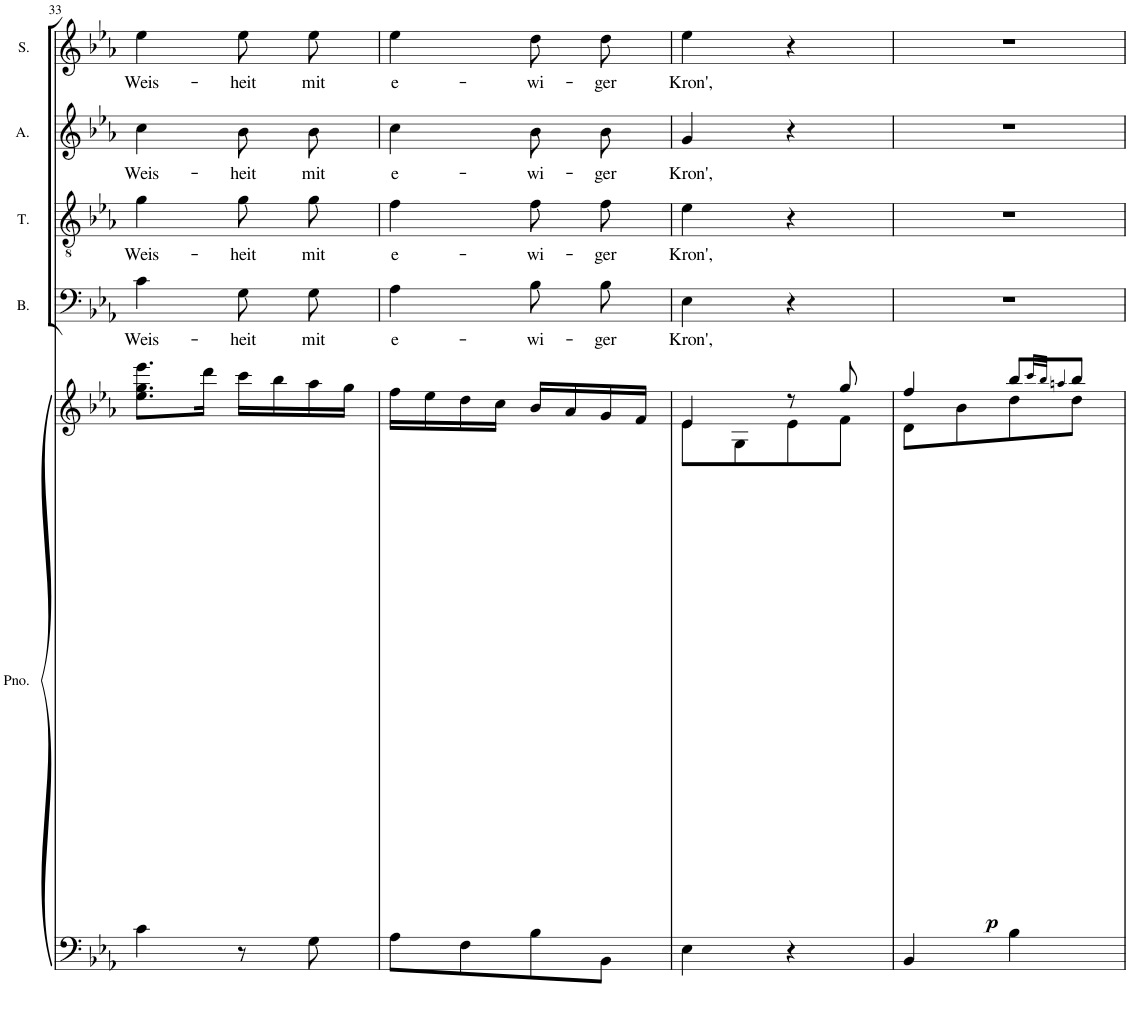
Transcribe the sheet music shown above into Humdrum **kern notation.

**kern	**kern	**dynam	**kern	**text	**kern	**text	**kern	**text	**kern	**text
*part5	*part5	*part5	*part4	*part4	*part3	*part3	*part2	*part2	*part1	*part1
*staff6	*staff5	*staff5/6	*staff4	*staff4	*staff3	*staff3	*staff2	*staff2	*staff1	*staff1
*I"Piano	*	*	*I"Bass	*	*I"Tenor	*	*I"Alto	*	*I"Soprano	*
*I'Pno.	*	*	*I'B.	*	*I'T.	*	*I'A.	*	*I'S.	*
!!LO:PB:g=z
*clefF4	*clefG2	*	*clefF4	*	*clefGv2	*	*clefG2	*	*clefG2	*
*k[b-e-a-]	*k[b-e-a-]	*	*k[b-e-a-]	*	*k[b-e-a-]	*	*k[b-e-a-]	*	*k[b-e-a-]	*
*M2/4	*M4/4	*	*M2/4	*	*M2/4	*	*M2/4	*	*M2/4	*
=33	=33	=33	=33	=33	=33	=33	=33	=33	=33	=33
!	!	!	!	!LO:LY:b	!	!LO:LY:b	!	!LO:LY:b	!	!LO:LY:b
4c\	8.ee-\ 8.gg\ 8.eee-\L	.	4c\	Weis-	4g\	Weis-	4cc\	Weis-	4ee-\	Weis-
.	16ddd\Jk	.	.	.	.	.	.	.	.	.
!	!	!	!	!LO:LY:b	!	!LO:LY:b	!	!LO:LY:b	!	!LO:LY:b
8r	16ccc\LL	.	8G\L	-heit	8g\L	-heit	8b-\L	-heit	8ee-\L	-heit
.	16bb-\	.	.	.	.	.	.	.	.	.
!	!	!	!	!LO:LY:b	!	!LO:LY:b	!	!LO:LY:b	!	!LO:LY:b
8G\	16aa-\	.	8G\J	mit	8g\J	mit	8b-\J	mit	8ee-\J	mit
.	16gg\JJ	.	.	.	.	.	.	.	.	.
=34	=34	=34	=34	=34	=34	=34	=34	=34	=34	=34
!	!	!	!	!LO:LY:b	!	!LO:LY:b	!	!LO:LY:b	!	!LO:LY:b
8A-\L	16ff\LL	.	4A-\	e-	4f\	e-	4cc\	e-	4ee-\	e-
.	16ee-\	.	.	.	.	.	.	.	.	.
8F\	16dd\	.	.	.	.	.	.	.	.	.
.	16cc\JJ	.	.	.	.	.	.	.	.	.
!	!	!	!	!LO:LY:b	!	!LO:LY:b	!	!LO:LY:b	!	!LO:LY:b
8B-\	16b-/LL	.	8B-\L	-wi-	8f\L	-wi-	8b-\L	-wi-	8dd\L	-wi-
.	16a-/	.	.	.	.	.	.	.	.	.
!	!	!	!	!LO:LY:b	!	!LO:LY:b	!	!LO:LY:b	!	!LO:LY:b
8BB-\J	16g/	.	8B-\J	-ger	8f\J	-ger	8b-\J	-ger	8dd\J	-ger
.	16f/JJ	.	.	.	.	.	.	.	.	.
=35	=35	=35	=35	=35	=35	=35	=35	=35	=35	=35
*	*^	*	*	*	*	*	*	*	*	*
!	!	!	!	!	!LO:LY:b	!	!LO:LY:b	!	!LO:LY:b	!	!LO:LY:b
4E-\	4e-/	8e-\L	.	4E-\	Kron',	4e-\	Kron',	4g/	Kron',	4ee-\	Kron',
.	.	8G\	.	.	.	.	.	.	.	.	.
4r	8r	8e-\	.	4r	.	4r	.	4r	.	4r	.
!	!	!	!LO:DY:b	!	!	!	!	!	!	!	!
.	8gg/	8f\J	p	.	.	.	.	.	.	.	.
=36	=36	=36	=36	=36	=36	=36	=36	=36	=36	=36	=36
4BB-/	4ff/	8d\L	.	2r	.	2r	.	2r	.	2r	.
.	.	8b-\	.	.	.	.	.	.	.	.	.
4B-\	8bb-/L	8dd\	.	.	.	.	.	.	.	.	.
.	32qccc/LLL	.	.	.	.	.	.	.	.	.	.
.	32qbb-/JJJ	.	.	.	.	.	.	.	.	.	.
.	4qaan/	.	.	.	.	.	.	.	.	.	.
.	8bb-/J	8dd\J	.	.	.	.	.	.	.	.	.
*	*v	*v	*	*	*	*	*	*	*	*	*
=	=	=	=	=	=	=	=	=	=	=
*-	*-	*-	*-	*-	*-	*-	*-	*-	*-	*-
